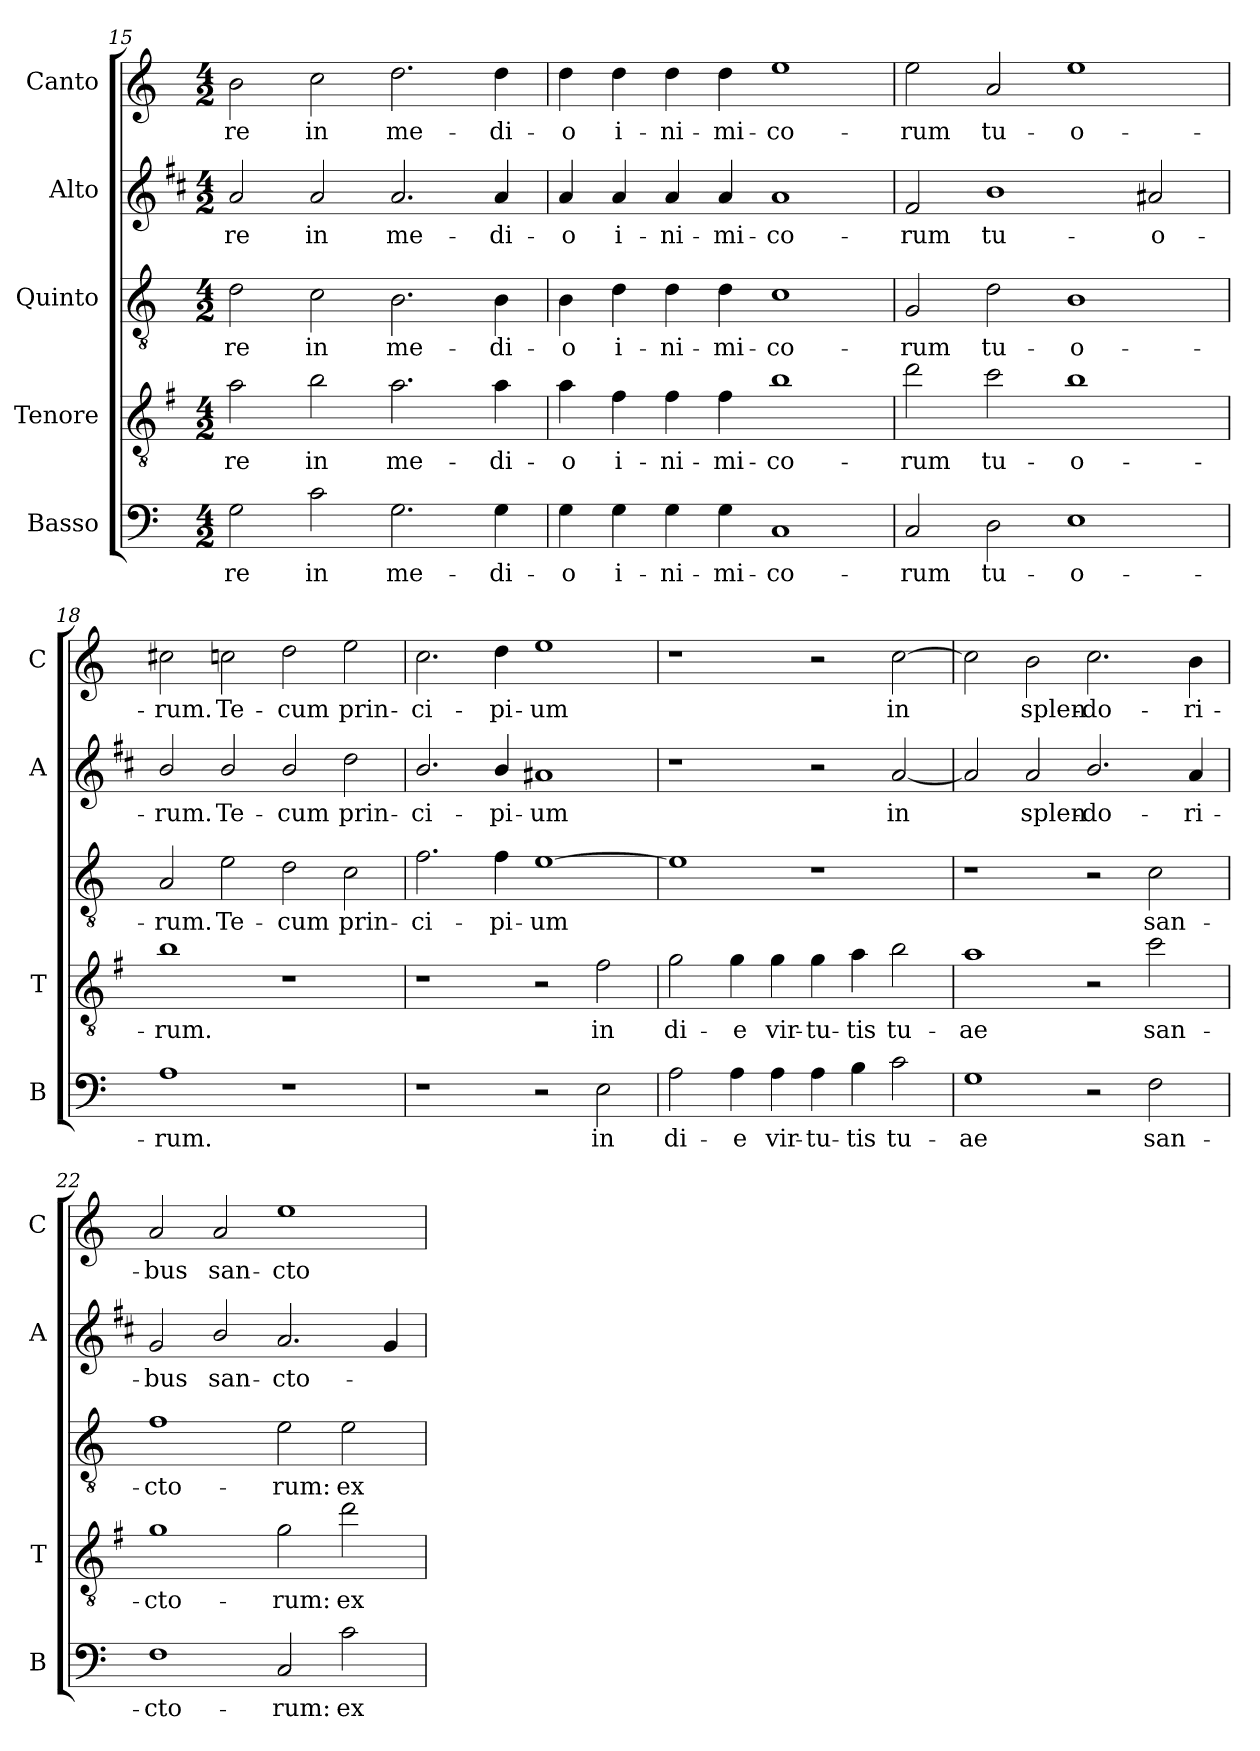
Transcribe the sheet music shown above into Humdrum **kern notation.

**kern	**text	**kern	**text	**kern	**text	**kern	**text	**kern	**text
*part5	*part5	*part4	*part4	*part3	*part3	*part2	*part2	*part1	*part1
*staff5	*staff5	*staff4	*staff4	*staff3	*staff3	*staff2	*staff2	*staff1	*staff1
*I"Basso	*	*I"Tenore	*	*I"Quinto	*	*I"Alto	*	*I"Canto	*
*I'B	*	*I'T	*	*	*	*I'A	*	*I'C	*
!!LO:PB:g=z
*clefF4	*	*clefGv2	*	*clefGv2	*	*clefG2	*	*clefG2	*
*	*	*ITrd4c7	*	*	*	*ITrd1c2	*	*	*
*k[]	*	*k[]	*	*k[]	*	*k[]	*	*k[]	*
*C:	*	*C:	*	*C:	*	*C:	*	*C:	*
*M4/2	*	*M4/2	*	*M4/2	*	*M4/2	*	*M4/2	*
=15	=15	=15	=15	=15	=15	=15	=15	=15	=15
!	!LO:LY:b	!	!LO:LY:b	!	!LO:LY:b	!	!LO:LY:b	!	!LO:LY:b
2G\	-re	2d\	-re	2d\	-re	2g/	-re	2b\	-re
!	!LO:LY:b	!	!LO:LY:b	!	!LO:LY:b	!	!LO:LY:b	!	!LO:LY:b
2c\	in	2e\	in	2c\	in	2g/	in	2cc\	in
!	!LO:LY:b	!	!LO:LY:b	!	!LO:LY:b	!	!LO:LY:b	!	!LO:LY:b
2.G\	me-	2.d\	me-	2.B\	me-	2.g/	me-	2.dd\	me-
!	!LO:LY:b	!	!LO:LY:b	!	!LO:LY:b	!	!LO:LY:b	!	!LO:LY:b
4G\	-di-	4d\	-di-	4B\	-di-	4g/	-di-	4dd\	-di-
=16	=16	=16	=16	=16	=16	=16	=16	=16	=16
!	!LO:LY:b	!	!LO:LY:b	!	!LO:LY:b	!	!LO:LY:b	!	!LO:LY:b
4G\	-o	4d\	-o	4B\	-o	4g/	-o	4dd\	-o
!	!LO:LY:b	!	!LO:LY:b	!	!LO:LY:b	!	!LO:LY:b	!	!LO:LY:b
4G\	i-	4B\	i-	4d\	i-	4g/	i-	4dd\	i-
!	!LO:LY:b	!	!LO:LY:b	!	!LO:LY:b	!	!LO:LY:b	!	!LO:LY:b
4G\	-ni-	4B\	-ni-	4d\	-ni-	4g/	-ni-	4dd\	-ni-
!	!LO:LY:b	!	!LO:LY:b	!	!LO:LY:b	!	!LO:LY:b	!	!LO:LY:b
4G\	-mi-	4B\	-mi-	4d\	-mi-	4g/	-mi-	4dd\	-mi-
!	!LO:LY:b	!	!LO:LY:b	!	!LO:LY:b	!	!LO:LY:b	!	!LO:LY:b
1C	-co-	1e	-co-	1c	-co-	1g	-co-	1ee	-co-
=17	=17	=17	=17	=17	=17	=17	=17	=17	=17
!	!LO:LY:b	!	!LO:LY:b	!	!LO:LY:b	!	!LO:LY:b	!	!LO:LY:b
2C/	-rum	2g\	-rum	2G/	-rum	2e/	-rum	2ee\	-rum
!	!LO:LY:b	!	!LO:LY:b	!	!LO:LY:b	!	!LO:LY:b	!	!LO:LY:b
2D\	tu-	2f\	tu-	2d\	tu-	1a	tu-	2a/	tu-
!	!LO:LY:b	!	!LO:LY:b	!	!LO:LY:b	!	!	!	!LO:LY:b
1E	-o-	1e	-o-	1B	-o-	.	.	1ee	-o-
!	!	!	!	!	!	!	!LO:LY:b	!	!
.	.	.	.	.	.	2g#X/	-o-	.	.
=18	=18	=18	=18	=18	=18	=18	=18	=18	=18
!	!LO:LY:b	!	!LO:LY:b	!	!LO:LY:b	!	!LO:LY:b	!	!LO:LY:b
1A	-rum.	1e	-rum.	2A/	-rum.	2a/	-rum.	2cc#X\	-rum.
!	!	!	!	!	!LO:LY:b	!	!LO:LY:b	!	!LO:LY:b
.	.	.	.	2e\	Te-	2a/	Te-	2ccn\	Te-
!	!	!	!	!	!LO:LY:b	!	!LO:LY:b	!	!LO:LY:b
1r	.	1r	.	2d\	-cum	2a/	-cum	2dd\	-cum
!	!	!	!	!	!LO:LY:b	!	!LO:LY:b	!	!LO:LY:b
.	.	.	.	2c\	prin-	2cc\	prin-	2ee\	prin-
=19	=19	=19	=19	=19	=19	=19	=19	=19	=19
!	!	!	!	!	!LO:LY:b	!	!LO:LY:b	!	!LO:LY:b
1r	.	1r	.	2.f\	-ci-	2.a/	-ci-	2.cc\	-ci-
!	!	!	!	!	!LO:LY:b	!	!LO:LY:b	!	!LO:LY:b
.	.	.	.	4f\	-pi-	4a/	-pi-	4dd\	-pi-
!	!	!	!	!	!LO:LY:b	!	!LO:LY:b	!	!LO:LY:b
2r	.	2r	.	[1e	-um	1g#X	-um	1ee	-um
!	!LO:LY:b	!	!LO:LY:b	!	!	!	!	!	!
2E\	in	2B\	in	.	.	.	.	.	.
!!LO:LB:g=z
=20	=20	=20	=20	=20	=20	=20	=20	=20	=20
!	!LO:LY:b	!	!LO:LY:b	!	!	!	!	!	!
2A\	di-	2c\	di-	1e]	.	1r	.	1r	.
!	!LO:LY:b	!	!LO:LY:b	!	!	!	!	!	!
4A\	-e	4c\	-e	.	.	.	.	.	.
!	!LO:LY:b	!	!LO:LY:b	!	!	!	!	!	!
4A\	vir-	4c\	vir-	.	.	.	.	.	.
!	!LO:LY:b	!	!LO:LY:b	!	!	!	!	!	!
4A\	-tu-	4c\	-tu-	1r	.	2r	.	2r	.
!	!LO:LY:b	!	!LO:LY:b	!	!	!	!	!	!
4B\	-tis	4d\	-tis	.	.	.	.	.	.
!	!LO:LY:b	!	!LO:LY:b	!	!	!	!LO:LY:b	!	!LO:LY:b
2c\	tu-	2e\	tu-	.	.	[2g/	in	[2cc\	in
=21	=21	=21	=21	=21	=21	=21	=21	=21	=21
!	!LO:LY:b	!	!LO:LY:b	!	!	!	!	!	!
1G	-ae	1d	-ae	1r	.	2g/]	.	2cc\]	.
!	!	!	!	!	!	!	!LO:LY:b	!	!LO:LY:b
.	.	.	.	.	.	2g/	splen-	2b\	splen-
!	!	!	!	!	!	!	!LO:LY:b	!	!LO:LY:b
2r	.	2r	.	2r	.	2.a/	-do-	2.cc\	-do-
!	!LO:LY:b	!	!LO:LY:b	!	!LO:LY:b	!	!	!	!
2F\	san-	2f\	san-	2c\	san-	.	.	.	.
!	!	!	!	!	!	!	!LO:LY:b	!	!LO:LY:b
.	.	.	.	.	.	4g/	-ri-	4b\	-ri-
=22	=22	=22	=22	=22	=22	=22	=22	=22	=22
!	!LO:LY:b	!	!LO:LY:b	!	!LO:LY:b	!	!LO:LY:b	!	!LO:LY:b
1F	-cto-	1c	-cto-	1f	-cto-	2f/	-bus	2a/	-bus
!	!	!	!	!	!	!	!LO:LY:b	!	!LO:LY:b
.	.	.	.	.	.	2a/	san-	2a/	san-
!	!LO:LY:b	!	!LO:LY:b	!	!LO:LY:b	!	!LO:LY:b	!	!LO:LY:b
2C/	-rum:	2c\	-rum:	2e\	-rum:	2.g/	-cto-	1ee	-cto-
!	!LO:LY:b	!	!LO:LY:b	!	!LO:LY:b	!	!	!	!
2c\	ex	2g\	ex	2e\	ex	.	.	.	.
.	.	.	.	.	.	4f/	.	.	.
=	=	=	=	=	=	=	=	=	=
*-	*-	*-	*-	*-	*-	*-	*-	*-	*-
